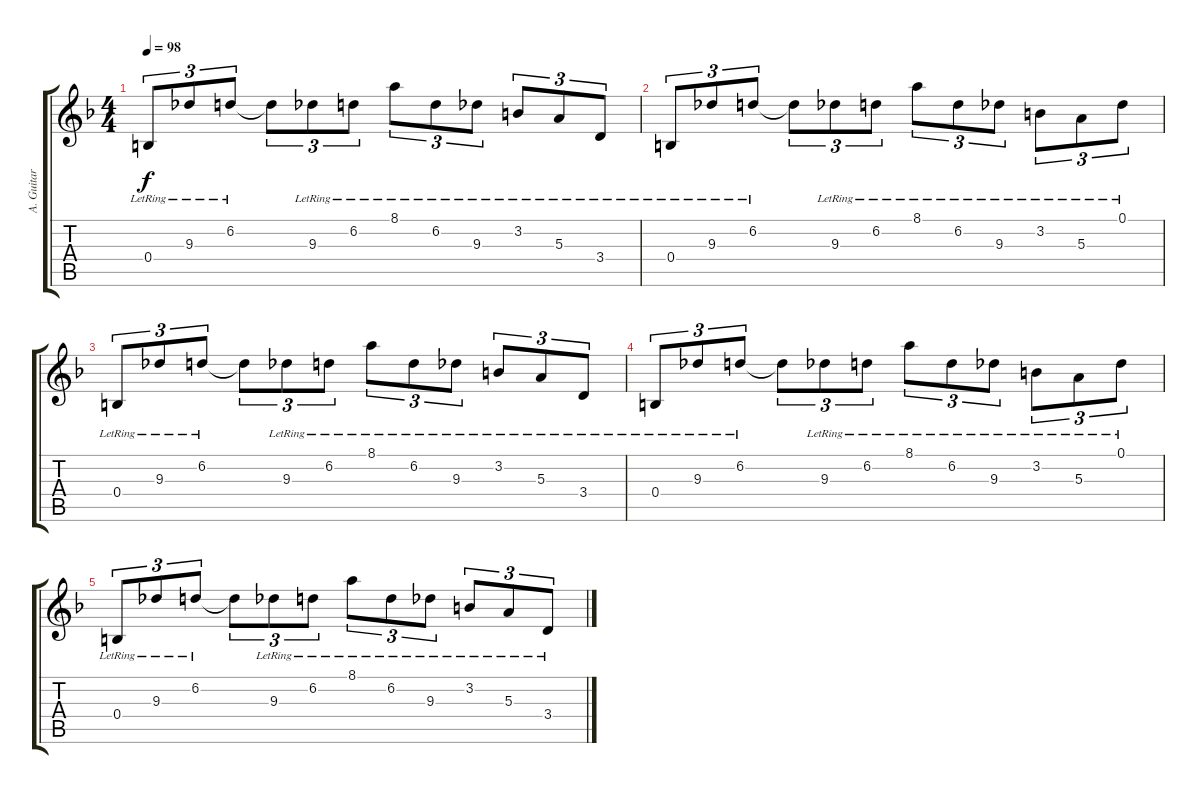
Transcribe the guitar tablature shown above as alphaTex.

\track ("A. Guitar IV - Uruha" "A. Guitar ") {instrument acousticguitarsteel}
\staff {score tabs}
\tuning (Db4 Ab3 E3 B2 Gb2 B1) {hide}
\ts (4 4)
\tempo 98
\clef g2
\ks f
0.4{lr}.8{tu (3 2) dy f} 9.3{lr}.8{tu (3 2)} 6.2{lr}.8{tu (3 2)} 6.2{t}.8{tu (3 2)} 9.3{lr}.8{tu (3 2)} 6.2{lr}.8{tu (3 2)} 8.1{lr}.8{tu (3 2)} 6.2{lr}.8{tu (3 2)} 9.3{lr}.8{tu (3 2)} 3.2{lr}.8{tu (3 2)} 5.3{lr}.8{tu (3 2)} 3.4{lr}.8{tu (3 2)} |
0.4{lr}.8{tu (3 2)} 9.3{lr}.8{tu (3 2)} 6.2{lr}.8{tu (3 2)} 6.2{t}.8{tu (3 2)} 9.3{lr}.8{tu (3 2)} 6.2{lr}.8{tu (3 2)} 8.1{lr}.8{tu (3 2)} 6.2{lr}.8{tu (3 2)} 9.3{lr}.8{tu (3 2)} 3.2{lr}.8{tu (3 2)} 5.3{lr}.8{tu (3 2)} 0.1{lr}.8{tu (3 2)} |
0.4{lr}.8{tu (3 2)} 9.3{lr}.8{tu (3 2)} 6.2{lr}.8{tu (3 2)} 6.2{t}.8{tu (3 2)} 9.3{lr}.8{tu (3 2)} 6.2{lr}.8{tu (3 2)} 8.1{lr}.8{tu (3 2)} 6.2{lr}.8{tu (3 2)} 9.3{lr}.8{tu (3 2)} 3.2{lr}.8{tu (3 2)} 5.3{lr}.8{tu (3 2)} 3.4{lr}.8{tu (3 2)} |
0.4{lr}.8{tu (3 2)} 9.3{lr}.8{tu (3 2)} 6.2{lr}.8{tu (3 2)} 6.2{t}.8{tu (3 2)} 9.3{lr}.8{tu (3 2)} 6.2{lr}.8{tu (3 2)} 8.1{lr}.8{tu (3 2)} 6.2{lr}.8{tu (3 2)} 9.3{lr}.8{tu (3 2)} 3.2{lr}.8{tu (3 2)} 5.3{lr}.8{tu (3 2)} 0.1{lr}.8{tu (3 2)} |
0.4{lr}.8{tu (3 2)} 9.3{lr}.8{tu (3 2)} 6.2{lr}.8{tu (3 2)} 6.2{t}.8{tu (3 2)} 9.3{lr}.8{tu (3 2)} 6.2{lr}.8{tu (3 2)} 8.1{lr}.8{tu (3 2)} 6.2{lr}.8{tu (3 2)} 9.3{lr}.8{tu (3 2)} 3.2{lr}.8{tu (3 2)} 5.3{lr}.8{tu (3 2)} 3.4{lr}.8{tu (3 2)}
